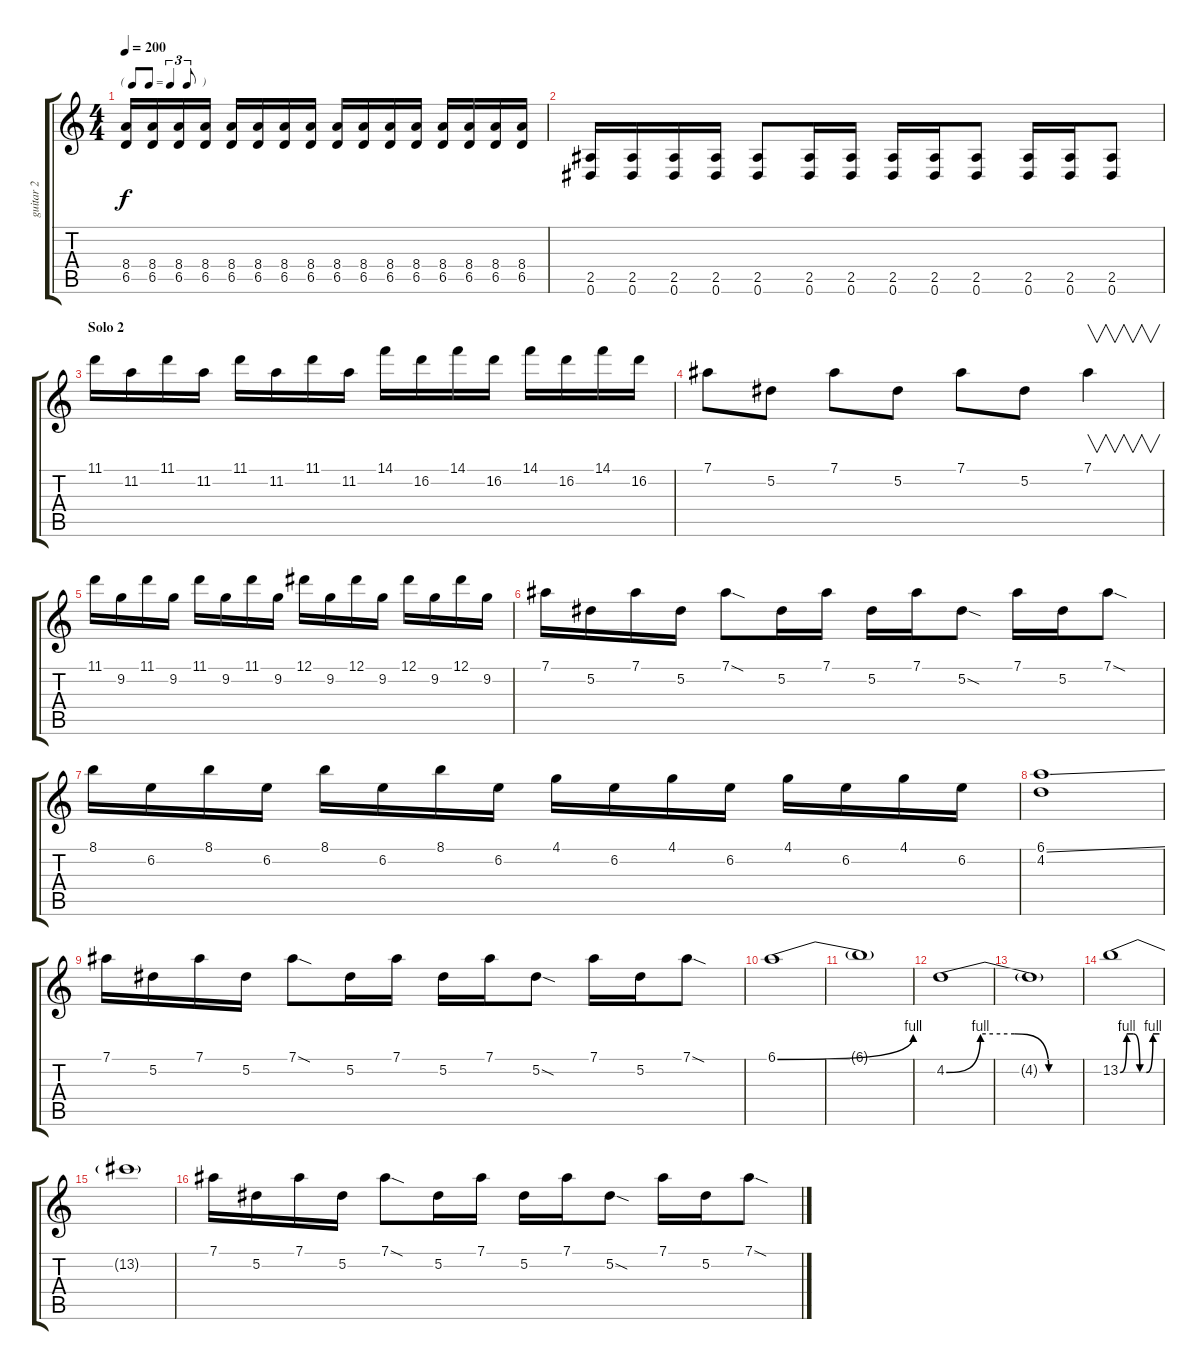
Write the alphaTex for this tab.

\track ("guitar 2" "guitar 2") {instrument distortionguitar}
\staff {score tabs}
\tuning (Eb4 Bb3 Gb3 Db3 Ab2 Eb2) {hide}
\ts (4 4)
\tf triplet8th
\tempo 200
\clef g2
\ks c
(8.4 6.5).16{dy f} (8.4 6.5).16 (8.4 6.5).16 (8.4 6.5).16 (8.4 6.5).16 (8.4 6.5).16 (8.4 6.5).16 (8.4 6.5).16 (8.4 6.5).16 (8.4 6.5).16 (8.4 6.5).16 (8.4 6.5).16 (8.4 6.5).16 (8.4 6.5).16 (8.4 6.5).16 (8.4 6.5).16 |
(2.5 0.6).16 (2.5 0.6).16 (2.5 0.6).16 (2.5 0.6).16 (2.5 0.6).8 (2.5 0.6).16 (2.5 0.6).16 (2.5 0.6).16 (2.5 0.6).16 (2.5 0.6).8 (2.5 0.6).16 (2.5 0.6).16 (2.5 0.6).8 |
\section ("" "Solo 2")
11.1.16 11.2.16 11.1.16 11.2.16 11.1.16 11.2.16 11.1.16 11.2.16 14.1.16 16.2.16 14.1.16 16.2.16 14.1.16 16.2.16 14.1.16 16.2.16 |
7.1.8 5.2.8 7.1.8 5.2.8 7.1.8 5.2.8 7.1.4{v} |
11.1.16 9.2.16 11.1.16 9.2.16 11.1.16 9.2.16 11.1.16 9.2.16 12.1.16 9.2.16 12.1.16 9.2.16 12.1.16 9.2.16 12.1.16 9.2.16 |
7.1.16 5.2.16 7.1.16 5.2.16 7.1{sod}.8 5.2.16 7.1.16 5.2.16 7.1.16 5.2{sod}.8 7.1.16 5.2.16 7.1{sod}.8 |
8.1.16 6.2.16 8.1.16 6.2.16 8.1.16 6.2.16 8.1.16 6.2.16 4.1.16 6.2.16 4.1.16 6.2.16 4.1.16 6.2.16 4.1.16 6.2.16 |
(6.1{ss} 4.2).1 |
7.1.16 5.2.16 7.1.16 5.2.16 7.1{sod}.8 5.2.16 7.1.16 5.2.16 7.1.16 5.2{sod}.8 7.1.16 5.2.16 7.1{sod}.8 |
6.1{be (bend 0 0 60 4)}.1 |
6.1{t}.1 |
4.2{be (custom 0 0 15 4 30 4 45 0 60 0)}.1 |
4.2{t}.1 |
13.2{be (custom 0 0 10 4 20 4 30 0 40 0 50 4 60 4)}.1 |
13.2{t}.1 |
7.1.16 5.2.16 7.1.16 5.2.16 7.1{sod}.8 5.2.16 7.1.16 5.2.16 7.1.16 5.2{sod}.8 7.1.16 5.2.16 7.1{sod}.8
